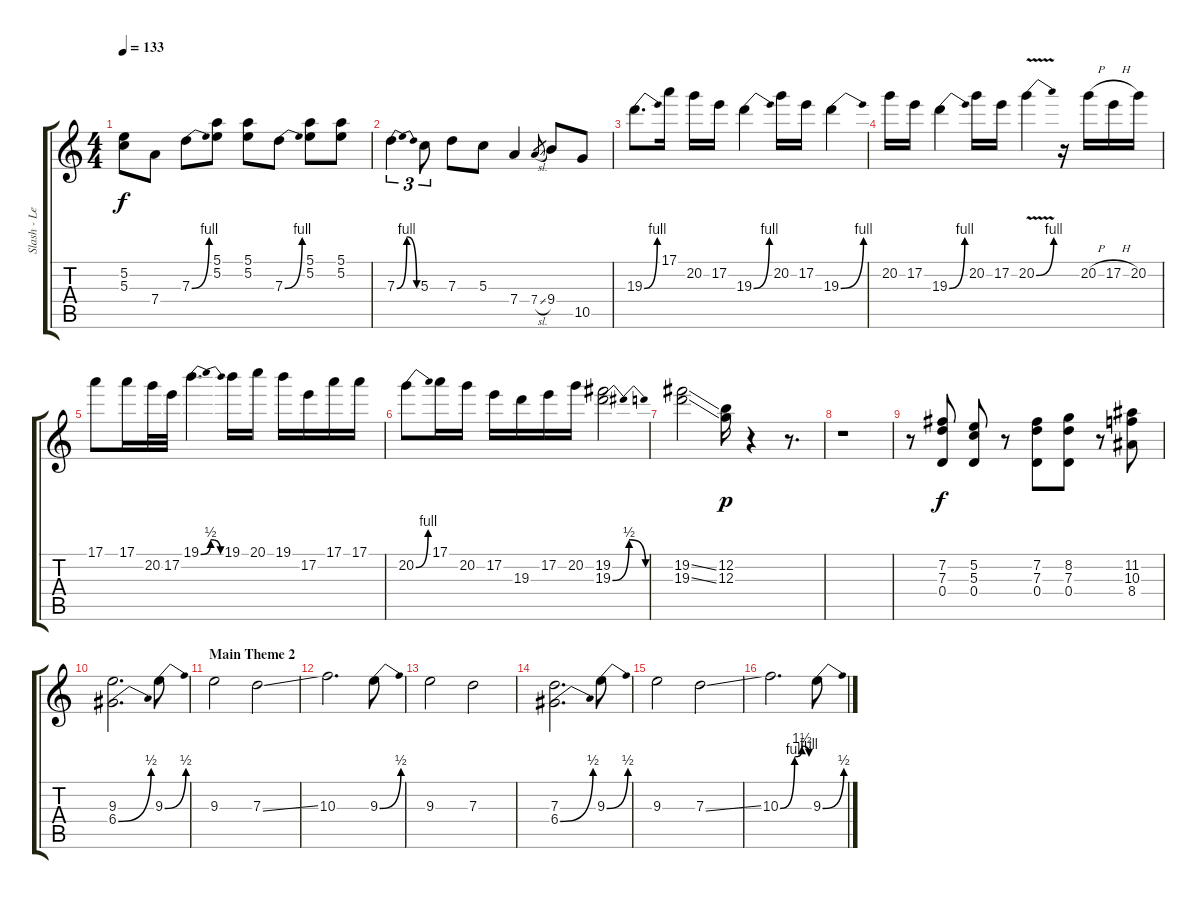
\track ("Slash - Lead & Solo Guitar" "Slash - Le") {instrument overdrivenguitar}
\staff {score tabs}
\tuning (E4 B3 G3 D3 A2 D2) {hide}
\ts (4 4)
\tempo 133
\clef g2
\ks c
(5.2 5.3).8{dy f} 7.4.8 7.3{be (bend 0 0 60 4)}.8 (5.1 5.2).8 (5.1 5.2).8 7.3{be (bend 0 0 60 4)}.8 (5.1 5.2).8 (5.1 5.2).8 |
7.3{be (bendrelease 0 0 30 4 30 4 60 0)}.4{tu (3 2)} 5.3.8{tu (3 2)} 7.3.8 5.3.8 7.4.4 7.4{sl}.8{gr} 9.4.8 10.5.8 |
19.3{be (bend 0 0 60 4)}.8{d} 17.1.16 20.2.16 17.2.16 19.3{be (bend 0 0 60 4)}.4 20.2.16 17.2.16 19.3{be (bend 0 0 60 4)}.4 |
20.2.16 17.2.16 19.3{be (bend 0 0 60 4)}.4 20.2.16 17.2.16 20.2{be (bend 0 0 60 4) v}.4 r.16 20.2{h}.16 17.2{h}.16 20.2.16 |
17.1.8 17.1.16 20.2.32 17.2.32 19.1{be (bendrelease 0 0 30 2 30 2 60 0)}.4{d} 19.1.16 20.1.16 19.1.16 17.2.16 17.1.16 17.1.16 |
20.2{be (bend 0 0 60 4)}.8 17.1.16 20.2.16 17.2.16 19.3.16 17.2.16 20.2.16 (19.2 19.3{be (bendrelease 0 0 30 2 55 2 60 0)}).2 |
(19.2{ss} 19.3{ss}).2 (12.2 12.3).16{dy p} r.4 r.8{d} |
r.1 |
r.8 (7.2 7.3 0.4).8{dy f} (5.2 5.3 0.4).8 r.8 (7.2 7.3 0.4).8 (8.2 7.3 0.4).8 r.8 (11.2 10.3 8.4).8 |
(9.3 6.4{be (bend 0 0 60 2)}).2{d} 9.3{be (bend 0 0 60 2)}.8 |
\section ("" "Main Theme 2")
9.3.2 7.3{ss}.2 |
10.3.2{d} 9.3{be (bend 0 0 60 2)}.8 |
9.3.2 7.3.2 |
(7.3 6.4{be (bend 0 0 60 2)}).2{d} 9.3{be (bend 0 0 60 2)}.8 |
9.3.2 7.3{ss}.2 |
10.3{be (custom 0 0 30 4 45 6 60 4)}.2{d} 9.3{be (bend 0 0 60 2)}.8
